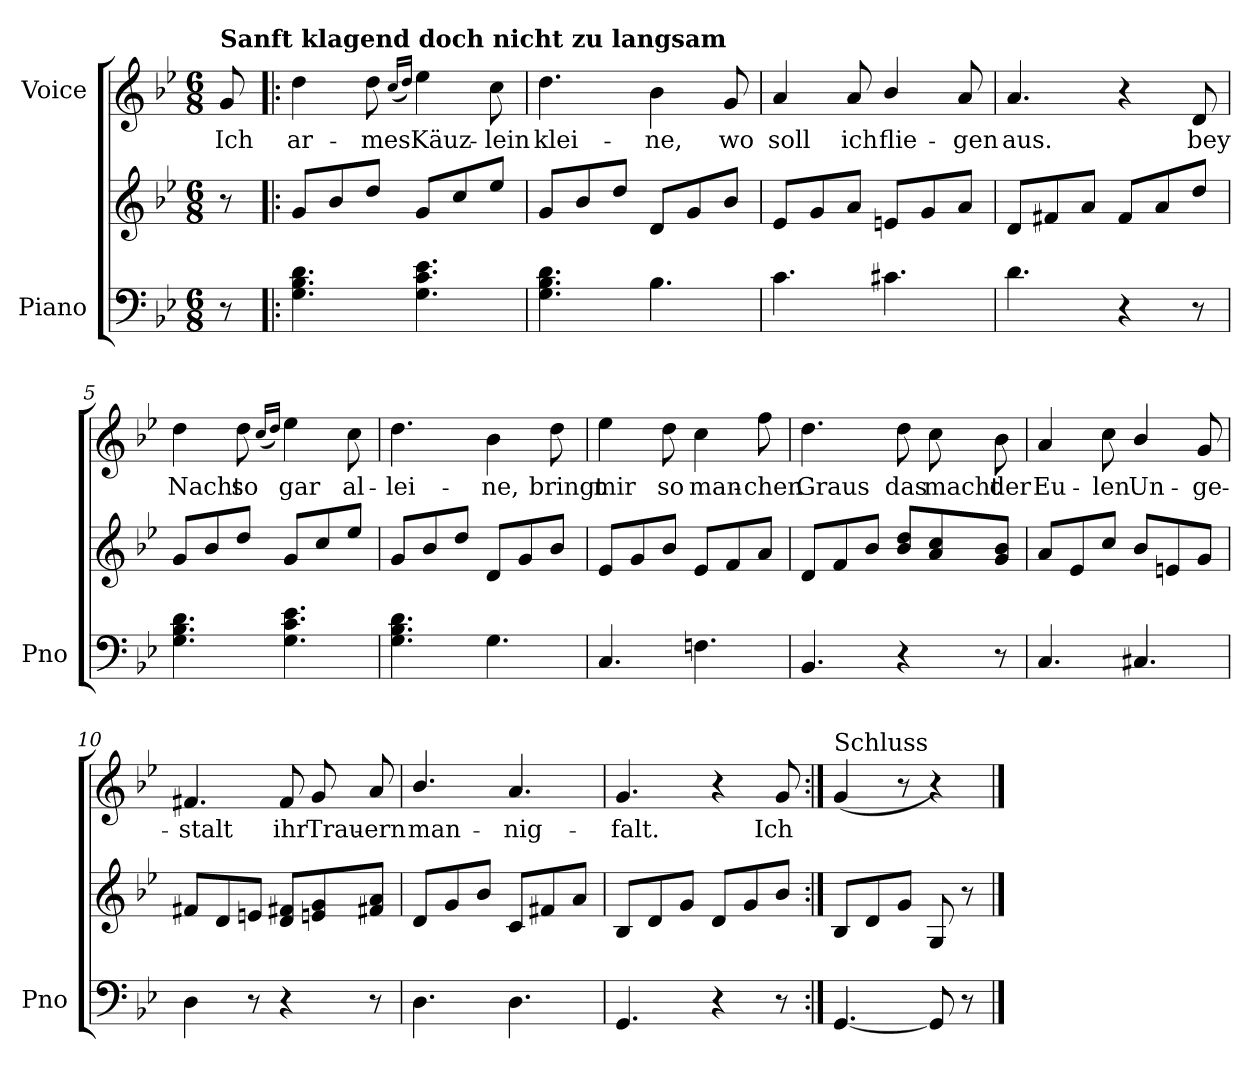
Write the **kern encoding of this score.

**kern	**kern	**kern	**text
*part2	*part2	*part1	*part1
*staff3	*staff2	*staff1	*staff1
*I"Piano	*	*I"Voice	*
*I'Pno	*	*	*
*clefF4	*clefG2	*clefG2	*
*k[b-e-]	*k[b-e-]	*k[b-e-]	*
*M6/8	*M6/8	*M6/8	*
=	=	=	=
!	!	!LO:TX:a:B:t=Sanft klagend doch nicht zu langsam	!
!	!	!	!LO:LY:b
8r	8r	8g/	Ich
=1!|:	=1!|:	=1!|:	=1!|:
!	!	!	!LO:LY:b
4.G\ 4.B-\ 4.d\	8g/L	4dd\	ar-
.	8b-/	.	.
!	!	!	!LO:LY:b
.	8dd/J	8dd\	-mes
.	.	(<16qcc/LL	.
.	.	16qdd/JJ)	.
!	!	!	!LO:LY:b
4.G\ 4.c\ 4.e-\	8g/L	4ee-\	Käuz-
.	8cc/	.	.
!	!	!	!LO:LY:b
.	8ee-/J	8cc\	-lein
=2	=2	=2	=2
!	!	!	!LO:LY:b
4.G\ 4.B-\ 4.d\	8g/L	4.dd\	klei-
.	8b-/	.	.
.	8dd/J	.	.
!	!	!	!LO:LY:b
4.B-\	8d/L	4b-\	-ne,
.	8g/	.	.
!	!	!	!LO:LY:b
.	8b-/J	8g/	wo
=3	=3	=3	=3
!	!	!	!LO:LY:b
4.c\	8e-/L	4a/	soll
.	8g/	.	.
!	!	!	!LO:LY:b
.	8a/J	8a/	ich
!	!	!	!LO:LY:b
4.c#X\	8en/L	4b-/	flie-
.	8g/	.	.
!	!	!	!LO:LY:b
.	8a/J	8a/	-gen
=4	=4	=4	=4
!	!	!	!LO:LY:b
4.d\	8d/L	4.a/	aus.
.	8f#X/	.	.
.	8a/J	.	.
4r	8f#/L	4r	.
.	8a/	.	.
!	!	!	!LO:LY:b
8r	8dd/J	8d/	bey
!!LO:LB:g=z
=5	=5	=5	=5
!	!	!	!LO:LY:b
4.G\ 4.B-\ 4.d\	8g/L	4dd\	Nacht
.	8b-/	.	.
!	!	!	!LO:LY:b
.	8dd/J	8dd\	so
.	.	(<16qcc/LL	.
.	.	16qdd/JJ)	.
!	!	!	!LO:LY:b
4.G\ 4.c\ 4.e-\	8g/L	4ee-\	gar
.	8cc/	.	.
!	!	!	!LO:LY:b
.	8ee-/J	8cc\	al-
=6	=6	=6	=6
!	!	!	!LO:LY:b
4.G\ 4.B-\ 4.d\	8g/L	4.dd\	-lei-
.	8b-/	.	.
.	8dd/J	.	.
!	!	!	!LO:LY:b
4.G\	8d/L	4b-\	-ne,
.	8g/	.	.
!	!	!	!LO:LY:b
.	8b-/J	8dd\	bringt
=7	=7	=7	=7
!	!	!	!LO:LY:b
4.C/	8e-/L	4ee-\	mir
.	8g/	.	.
!	!	!	!LO:LY:b
.	8b-/J	8dd\	so
!	!	!	!LO:LY:b
4.Fn\	8e-/L	4cc\	man-
.	8f/	.	.
!	!	!	!LO:LY:b
.	8a/J	8ff\	-chen
=8	=8	=8	=8
!	!	!	!LO:LY:b
4.BB-/	8d/L	4.dd\	Graus
.	8f/	.	.
.	8b-/J	.	.
!	!	!	!LO:LY:b
4r	8b-/ 8dd/L	8dd\	das
!	!	!	!LO:LY:b
.	8a/ 8cc/	8cc\	macht
!	!	!	!LO:LY:b
8r	8g/ 8b-/J	8b-\	der
=9	=9	=9	=9
!	!	!	!LO:LY:b
4.C/	8a/L	4a/	Eu-
.	8e-/	.	.
!	!	!	!LO:LY:b
.	8cc/J	8cc\	-len
!	!	!	!LO:LY:b
4.C#X/	8b-/L	4b-/	Un-
.	8en/	.	.
!	!	!	!LO:LY:b
.	8g/J	8g/	-ge-
!!LO:LB:g=z
=10	=10	=10	=10
!	!	!	!LO:LY:b
4D\	8f#X/L	4.f#X/	-stalt
.	8d/	.	.
8r	8en/J	.	.
!	!	!	!LO:LY:b
4r	8d/ 8f#X/L	8f#/	ihr
!	!	!	!LO:LY:b
.	8en/ 8g/	8g/	Trau-
!	!	!	!LO:LY:b
8r	8f#X/ 8a/J	8a/	-ern
=11	=11	=11	=11
!	!	!	!LO:LY:b
4.D\	8d/L	4.b-/	man-
.	8g/	.	.
.	8b-/J	.	.
!	!	!	!LO:LY:b
4.D\	8c/L	4.a/	-nig-
.	8f#X/	.	.
.	8a/J	.	.
=12	=12	=12	=12
!	!	!	!LO:LY:b
4.GG/	8B-/L	4.g/	-falt.
.	8d/	.	.
.	8g/J	.	.
4r	8d/L	4r	.
.	8g/	.	.
!	!	!	!LO:LY:b
8r	8b-/J	8g/	Ich
=13:|!	=13:|!	=13:|!	=13:|!
!	!	!LO:TX:a:t=Schluss	!
[4.GG/	8B-/L	(>4g/	.
.	8d/	.	.
.	8g/J	8r	.
8GG/]	8G/	4r)	.
8r	8r	.	.
==	==	==	==
*-	*-	*-	*-
